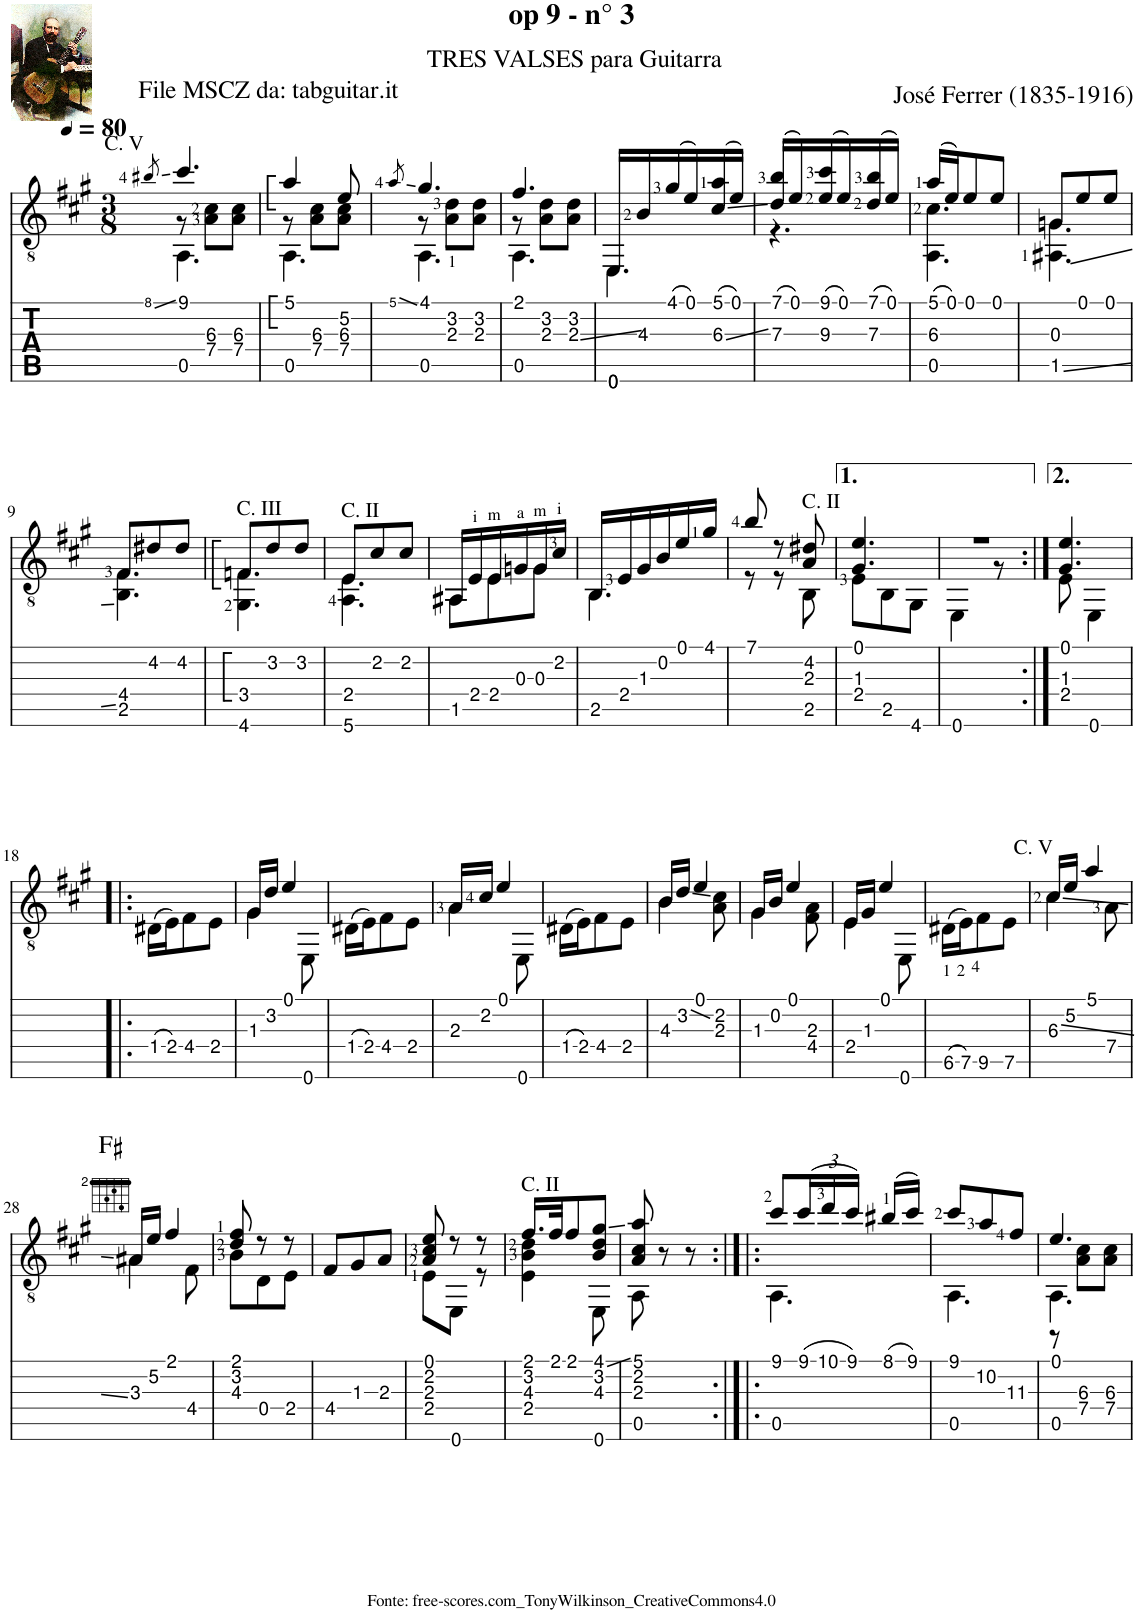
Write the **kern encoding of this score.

**kern	**kern	**harte
*part1	*part1	*part1
*staff2	*staff1	*
*I"Guitar	*	*
*I'Guit.	*	*
*stria6	*	*
*	*clefGv2	*
*k[f#c#g#]	*k[f#c#g#]	*
*M3/8	*M3/8	*
*MM80	*MM80	*
=1	=1	=1
qb#	8qb#X/	.
*^	*^	*
*	*^	*	*^	*
!	!	!	!LO:TX:a:t=C. V	!	!	!
4.cc#	8r	4.AA	4.cc#/	8r	4.AA\	.
.	8A\ 8c#\L	.	.	8A\ 8c#\L	.	.
.	8A\ 8c#\J	.	.	8A\ 8c#\J	.	.
=2	=2	=2	=2	=2	=2	=2
4a::	8r	4.AA	4a::/	8r	4.AA\	.
.	8A\ 8c#\L	.	.	8A\ 8c#\L	.	.
8e	8A\ 8c#\J	.	8e/	8A\ 8c#\J	.	.
=3	=3	=3	=3	=3	=3	=3
qa	.	.	8qa/	.	.	.
4.g#	8r	4.AA	4.g#/	8r	4.AA\	.
.	8A\ 8d\L	.	.	8A\ 8d\L	.	.
.	8A\ 8d\J	.	.	8A\ 8d\J	.	.
=4	=4	=4	=4	=4	=4	=4
4.f#	8r	4.AA	4.f#/	8r	4.AA\	.
.	8A\ 8d\L	.	.	8A\ 8d\L	.	.
.	8A\ 8d\J	.	.	8A\ 8d\J	.	.
*	*v	*v	*	*	*	*
*	*	*	*v	*v	*
=5	=5	=5	=5	=5
16EELL	4.EE	16EE/LL	4.EE\	.
16B	.	16B/	.	.
16g#	.	(16g#/	.	.
16e	.	16e/)	.	.
16c#\ 16a\	.	(16c#/ 16a/	.	.
16eJJ	.	16e/JJ)	.	.
=6	=6	=6	=6	=6
16d\ 16b\LL	4.r	(16d/ 16b/LL	4.r	.
16e	.	16e/)	.	.
16e\ 16cc#\	.	(16e/ 16cc#/	.	.
16e	.	16e/)	.	.
16d\ 16b\	.	(16d/ 16b/	.	.
16eJJ	.	16e/JJ)	.	.
=7	=7	=7	=7	=7
16aLL	4.AA 4.c#	(16a/LL	4.AA\ 4.c#\	.
16eJ	.	16e/J)	.	.
8e	.	8e/	.	.
8eJ	.	8e/J	.	.
=8	=8	=8	=8	=8
8GL	4.AA# 4.G	8Gn/L	4.AA#X\ 4.G\	.
8e	.	8e/	.	.
8eJ	.	8e/J	.	.
!!LO:LB:g=z	!!
=9	=9	=9	=9	=9
8F#L	4.BB 4.F#	8F#/L	4.BB\ 4.F#\	.
8d#	.	8d#X/	.	.
8d#J	.	8d#/J	.	.
=10	=10	=10	=10	=10
!	!	!LO:TX:a:t=C. III	!	!
8F::L	4.GG# 4.F	8Fn::/L	4.GG#\ 4.F\	.
8d	.	8d/	.	.
8dJ	.	8d/J	.	.
=11	=11	=11	=11	=11
!	!	!LO:TX:a:t=C. II	!	!
8EL	4.AA 4.E	8E/L	4.AA\ 4.E\	.
8c#	.	8c#/	.	.
8c#J	.	8c#/J	.	.
=12	=12	=12	=12	=12
16AA#LL	8AA#L	16AA#X/LL	8AA#\L	.
16E	.	16E/	.	.
16E	8E	16E/	8E\	.
16G	.	16Gn/	.	.
16G	8GJ	16G/	8G\J	.
16c#JJ	.	16c#/JJ	.	.
=13	=13	=13	=13	=13
16BBLL	4.BB	16BB/LL	4.BB\	.
16E	.	16E/	.	.
16G#	.	16G#/	.	.
16B	.	16B/	.	.
16e	.	16e/	.	.
16g#JJ	.	16g#/JJ	.	.
=14	=14	=14	=14	=14
8b	8r	8b/	8r	.
8r	8r	8r	8r	.
!	!	!LO:TX:a:t=C. II	!	!
8A 8d#	8BB	8A/ 8d#X/	8BB\	.
=15	=15	=15	=15	=15
4.G# 4.e	8EL	4.G#/ 4.e/	8E\L	.
.	8BB	.	8BB\	.
.	8GG#J	.	8GG#\J	.
=16	=16	=16	=16	=16
4.r	4EE	4.r	4EE\	.
.	8r	.	8r	.
=17:|!	=17:|!	=17:|!	=17:|!	=17:|!
4.G# 4.e	8E	4.G#/ 4.e/	8E\	.
.	4EE	.	4EE\	.
*v	*v	*	*	*
*	*v	*v	*
!!LO:LB:g=z
=18!|:	=18!|:	=18!|:
16D#LL	(16D#X\LL	.
16EJ	16E\J)	.
8F#	8F#\	.
8EJ	8E\J	.
=19	=19	=19
*^	*^	*
16G#LL	4G#	16G#/LL	4G#\	.
16dJJ	.	16d/JJ	.	.
4e	.	4e/	.	.
.	8EE	.	8EE\	.
*v	*v	*	*	*
*	*v	*v	*
=20	=20	=20
16D#XLL	(16D#X\LL	.
16EJ	16E\J)	.
8F#	8F#\	.
8EJ	8E\J	.
=21	=21	=21
*^	*^	*
16ALL	4A	16A/LL	4A\	.
16c#JJ	.	16c#/JJ	.	.
4e	.	4e/	.	.
.	8EE	.	8EE\	.
*v	*v	*	*	*
*	*v	*v	*
=22	=22	=22
16D#XLL	(16D#X\LL	.
16EJ	16E\J)	.
8F#	8F#\	.
8EJ	8E\J	.
=23	=23	=23
*^	*^	*
16BLL	4B	16B/LL	4B\	.
16dJJ	.	16d/JJ	.	.
4e	.	4e/	.	.
.	8A 8c#	.	8A\ 8c#\	.
=24	=24	=24	=24	=24
16G#LL	4G#	16G#/LL	4G#\	.
16BJJ	.	16B/JJ	.	.
4e	.	4e/	.	.
.	8F# 8A	.	8F#\ 8A\	.
=25	=25	=25	=25	=25
16ELL	4E	16E/LL	4E\	.
16G#JJ	.	16G#/JJ	.	.
4e	.	4e/	.	.
.	8EE	.	8EE\	.
*v	*v	*	*	*
*	*v	*v	*
=26	=26	=26
16D#XLL	(16D#X\LL	.
16EJ	16E\J)	.
8F#	8F#\	.
8EJ	8E\J	.
=27	=27	=27
*^	*^	*
!	!	!LO:TX:a:t=C. V	!	!
16c#LL	4c#	16c#/LL	4c#\	.
16eJJ	.	16e/JJ	.	.
4a	.	4a/	.	.
.	8A	.	8A\	.
!!LO:LB:g=z	!!
=28	=28	=28	=28	=28
16A#LL	4A#	16A#X/LL	4A#\	F#:maj
16eJJ	.	16e/JJ	.	.
4f#	.	4f#/	.	.
.	8F#	.	8F#\	.
=29	=29	=29	=29	=29
8d 8f#	8BL	8d/ 8f#/	8B\L	.
8r	8D	8r	8D\	.
8r	8EJ	8r	8E\J	.
*v	*v	*	*	*
*	*v	*v	*
=30	=30	=30
8F#L	8F#/L	.
8G#	8G#/	.
8AJ	8A/J	.
=31	=31	=31
*^	*^	*
8A 8c# 8e	8EL	8A/ 8c#/ 8e/	8E\L	.
8r	8EEJ	8r	8EE\J	.
8r	8r	8r	8r	.
=32	=32	=32	=32	=32
!	!	!LO:TX:a:t=C. II	!	!
16.f#LL	4E 4B 4d	16.f#/LL	4E\ 4B\ 4d\	.
32f#Jk	.	32f#/JK	.	.
8f#	.	8f#/	.	.
8B\ 8d\ 8g#\J	8EE	8B/ 8d/ 8g#/J	8EE\	.
=33	=33	=33	=33	=33
8A 8c# 8a	8AA	8A/ 8c#/ 8a/	8AA\	.
8r	4ryy	8r	4ryy	.
8r	.	8r	.	.
=34:|!|:	=34:|!|:	=34:|!|:	=34:|!|:	=34:|!|:
8cc#L	4.AA	8cc#/L	4.AA\	.
*Xbrackettup	*	*Xbrackettup	*	*
24cc#L	.	(24cc#/L	.	.
24dd	.	24dd/	.	.
24cc#	.	24cc#/JJ)	.	.
16b#	.	(16b#X/LL	.	.
16cc#JJ	.	16cc#/JJ)	.	.
=35	=35	=35	=35	=35
8cc#L	4.AA	8cc#/L	4.AA\	.
8a	.	8a/	.	.
8f#J	.	8f#/J	.	.
=36	=36	=36	=36	=36
*	*^	*	*^	*
4.e	4.AA	8r	4.e/	4.AA\	8r	.
.	.	8A\ 8c#\L	.	.	8A\ 8c#\L	.
.	.	8A\ 8c#\J	.	.	8A\ 8c#\J	.
*v	*v	*v	*	*	*	*
*	*v	*v	*v	*
=	=	=
*-	*-	*-
